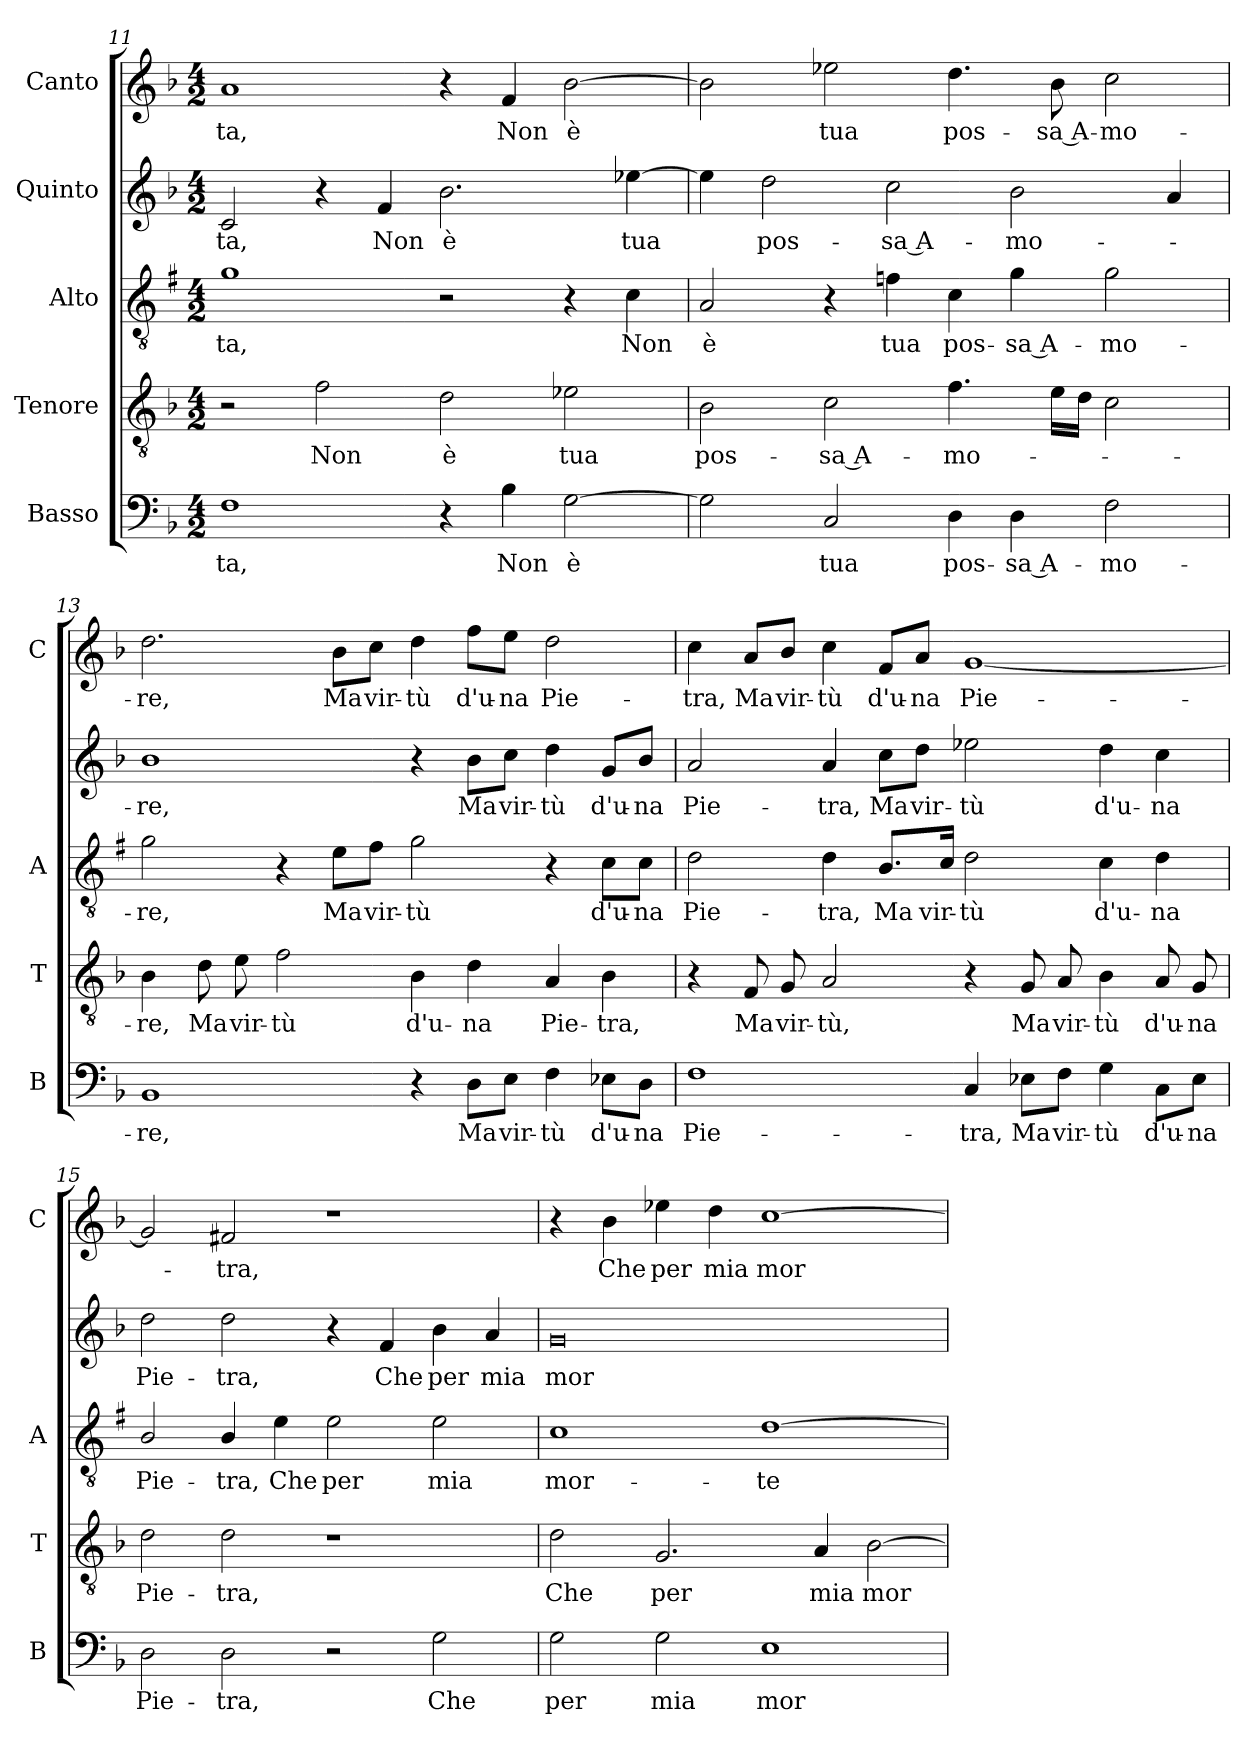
**kern	**text	**kern	**text	**kern	**text	**kern	**text	**kern	**text
*part5	*part5	*part4	*part4	*part3	*part3	*part2	*part2	*part1	*part1
*staff5	*staff5	*staff4	*staff4	*staff3	*staff3	*staff2	*staff2	*staff1	*staff1
*I"Basso	*	*I"Tenore	*	*I"Alto	*	*I"Quinto	*	*I"Canto	*
*I'B	*	*I'T	*	*I'A	*	*	*	*I'C	*
*clefF4	*	*clefGv2	*	*clefGv2	*	*clefG2	*	*clefG2	*
*	*	*	*	*ITrd1c2	*	*	*	*	*
*k[b-]	*	*k[b-]	*	*k[b-]	*	*k[b-]	*	*k[b-]	*
*F:	*	*F:	*	*F:	*	*F:	*	*F:	*
*M4/2	*	*M4/2	*	*M4/2	*	*M4/2	*	*M4/2	*
=11	=11	=11	=11	=11	=11	=11	=11	=11	=11
!	!LO:LY:b	!	!	!	!LO:LY:b	!	!LO:LY:b	!	!LO:LY:b
1F	-ta,	2r	.	1f	-ta,	2c/	-ta,	1a	-ta,
!	!	!	!LO:LY:b	!	!	!	!	!	!
.	.	2f\	Non	.	.	4r	.	.	.
!	!	!	!	!	!	!	!LO:LY:b	!	!
.	.	.	.	.	.	4f/	Non	.	.
!	!	!	!LO:LY:b	!	!	!	!LO:LY:b	!	!
4r	.	2d\	è	2r	.	2.b-\	è	4r	.
!	!LO:LY:b	!	!	!	!	!	!	!	!LO:LY:b
4B-\	Non	.	.	.	.	.	.	4f/	Non
!	!LO:LY:b	!	!LO:LY:b	!	!	!	!	!	!LO:LY:b
[2G\	è	2e-X\	tua	4r	.	.	.	[2b-\	è
!	!	!	!	!	!LO:LY:b	!	!LO:LY:b	!	!
.	.	.	.	4B-\	Non	[4ee-X\	tua	.	.
=12	=12	=12	=12	=12	=12	=12	=12	=12	=12
!	!	!	!LO:LY:b	!	!LO:LY:b	!	!	!	!
2G\]	.	2B-\	pos-	2G/	è	4ee-\]	.	2b-\]	.
!	!	!	!	!	!	!	!LO:LY:b	!	!
.	.	.	.	.	.	2dd\	pos-	.	.
!	!LO:LY:b	!	!LO:LY:b	!	!	!	!	!	!LO:LY:b
2C/	tua	2c\	-sa A-	4r	.	.	.	2ee-X\	tua
!	!	!	!	!	!LO:LY:b	!	!LO:LY:b	!	!
.	.	.	.	4e-X\	tua	2cc\	-sa A-	.	.
!	!LO:LY:b	!	!LO:LY:b	!	!LO:LY:b	!	!	!	!LO:LY:b
4D\	pos-	4.f\	-mo-	4B-\	pos-	.	.	4.dd\	pos-
!	!LO:LY:b	!	!	!	!LO:LY:b	!	!LO:LY:b	!	!
4D\	-sa A-	.	.	4f\	-sa A-	2b-\	-mo-	.	.
!	!	!	!	!	!	!	!	!	!LO:LY:b
.	.	16e\LL	.	.	.	.	.	8b-\	-sa A-
.	.	16d\JJ	.	.	.	.	.	.	.
!	!LO:LY:b	!	!	!	!LO:LY:b	!	!	!	!LO:LY:b
2F\	-mo-	2c\	.	2f\	-mo-	.	.	2cc\	-mo-
.	.	.	.	.	.	4a/	.	.	.
!!LO:LB:g=z
=13	=13	=13	=13	=13	=13	=13	=13	=13	=13
!	!LO:LY:b	!	!LO:LY:b	!	!LO:LY:b	!	!LO:LY:b	!	!LO:LY:b
1BB-	-re,	4B-\	-re,	2f\	-re,	1b-	-re,	2.dd\	-re,
!	!	!	!LO:LY:b	!	!	!	!	!	!
.	.	8d\	Ma	.	.	.	.	.	.
!	!	!	!LO:LY:b	!	!	!	!	!	!
.	.	8e\	vir-	.	.	.	.	.	.
!	!	!	!LO:LY:b	!	!	!	!	!	!
.	.	2f\	-tù	4r	.	.	.	.	.
!	!	!	!	!	!LO:LY:b	!	!	!	!LO:LY:b
.	.	.	.	8d\L	Ma	.	.	8b-\L	Ma
!	!	!	!	!	!LO:LY:b	!	!	!	!LO:LY:b
.	.	.	.	8e\J	vir-	.	.	8cc\J	vir-
!	!	!	!LO:LY:b	!	!LO:LY:b	!	!	!	!LO:LY:b
4r	.	4B-\	d'u-	2f\	-tù	4r	.	4dd\	-tù
!	!LO:LY:b	!	!LO:LY:b	!	!	!	!LO:LY:b	!	!LO:LY:b
8D\L	Ma	4d\	-na	.	.	8b-\L	Ma	8ff\L	d'u-
!	!LO:LY:b	!	!	!	!	!	!LO:LY:b	!	!LO:LY:b
8E\J	vir-	.	.	.	.	8cc\J	vir-	8ee\J	-na
!	!LO:LY:b	!	!LO:LY:b	!	!	!	!LO:LY:b	!	!LO:LY:b
4F\	-tù	4A/	Pie-	4r	.	4dd\	-tù	2dd\	Pie-
!	!LO:LY:b	!	!LO:LY:b	!	!LO:LY:b	!	!LO:LY:b	!	!
8E-X\L	d'u-	4B-\	-tra,	8B-\L	d'u-	8g/L	d'u-	.	.
!	!LO:LY:b	!	!	!	!LO:LY:b	!	!LO:LY:b	!	!
8D\J	-na	.	.	8B-\J	-na	8b-/J	-na	.	.
=14	=14	=14	=14	=14	=14	=14	=14	=14	=14
!	!LO:LY:b	!	!	!	!LO:LY:b	!	!LO:LY:b	!	!LO:LY:b
1F	Pie-	4r	.	2c\	Pie-	2a/	Pie-	4cc\	-tra,
!	!	!	!LO:LY:b	!	!	!	!	!	!LO:LY:b
.	.	8F/	Ma	.	.	.	.	8a/L	Ma
!	!	!	!LO:LY:b	!	!	!	!	!	!LO:LY:b
.	.	8G/	vir-	.	.	.	.	8b-/J	vir-
!	!	!	!LO:LY:b	!	!LO:LY:b	!	!LO:LY:b	!	!LO:LY:b
.	.	2A/	-tù,	4c\	-tra,	4a/	-tra,	4cc\	-tù
!	!	!	!	!	!LO:LY:b	!	!LO:LY:b	!	!LO:LY:b
.	.	.	.	8.A/L	Ma	8cc\L	Ma	8f/L	d'u-
!	!	!	!	!	!	!	!LO:LY:b	!	!LO:LY:b
.	.	.	.	.	.	8dd\J	vir-	8a/J	-na
!	!	!	!	!	!LO:LY:b	!	!	!	!
.	.	.	.	16B-/Jk	vir-	.	.	.	.
!	!LO:LY:b	!	!	!	!LO:LY:b	!	!LO:LY:b	!	!LO:LY:b
4C/	-tra,	4r	.	2c\	-tù	2ee-X\	-tù	[1g	Pie-
!	!LO:LY:b	!	!LO:LY:b	!	!	!	!	!	!
8E-X\L	Ma	8G/	Ma	.	.	.	.	.	.
!	!LO:LY:b	!	!LO:LY:b	!	!	!	!	!	!
8F\J	vir-	8A/	vir-	.	.	.	.	.	.
!	!LO:LY:b	!	!LO:LY:b	!	!LO:LY:b	!	!LO:LY:b	!	!
4G\	-tù	4B-\	-tù	4B-\	d'u-	4dd\	d'u-	.	.
!	!LO:LY:b	!	!LO:LY:b	!	!LO:LY:b	!	!LO:LY:b	!	!
8C\L	d'u-	8A/	d'u-	4c\	-na	4cc\	-na	.	.
!	!LO:LY:b	!	!LO:LY:b	!	!	!	!	!	!
8E-\J	-na	8G/	-na	.	.	.	.	.	.
!!LO:PB:g=z
=15	=15	=15	=15	=15	=15	=15	=15	=15	=15
!	!LO:LY:b	!	!LO:LY:b	!	!LO:LY:b	!	!LO:LY:b	!	!
2D\	Pie-	2d\	Pie-	2A/	Pie-	2dd\	Pie-	2g/]	.
!	!LO:LY:b	!	!LO:LY:b	!	!LO:LY:b	!	!LO:LY:b	!	!LO:LY:b
2D\	-tra,	2d\	-tra,	4A/	-tra,	2dd\	-tra,	2f#X/	-tra,
!	!	!	!	!	!LO:LY:b	!	!	!	!
.	.	.	.	4d\	Che	.	.	.	.
!	!	!	!	!	!LO:LY:b	!	!	!	!
2r	.	1r	.	2d\	per	4r	.	1r	.
!	!	!	!	!	!	!	!LO:LY:b	!	!
.	.	.	.	.	.	4f/	Che	.	.
!	!LO:LY:b	!	!	!	!LO:LY:b	!	!LO:LY:b	!	!
2G\	Che	.	.	2d\	mia	4b-\	per	.	.
!	!	!	!	!	!	!	!LO:LY:b	!	!
.	.	.	.	.	.	4a/	mia	.	.
=16	=16	=16	=16	=16	=16	=16	=16	=16	=16
!	!LO:LY:b	!	!LO:LY:b	!	!LO:LY:b	!	!LO:LY:b	!	!
2G\	per	2d\	Che	1B-	mor-	0g	mor-	4r	.
!	!	!	!	!	!	!	!	!	!LO:LY:b
.	.	.	.	.	.	.	.	4b-\	Che
!	!LO:LY:b	!	!LO:LY:b	!	!	!	!	!	!LO:LY:b
2G\	mia	2.G/	per	.	.	.	.	4ee-X\	per
!	!	!	!	!	!	!	!	!	!LO:LY:b
.	.	.	.	.	.	.	.	4dd\	mia
!	!LO:LY:b	!	!	!	!LO:LY:b	!	!	!	!LO:LY:b
1E	mor-	.	.	[1c	-te	.	.	[1cc	mor-
!	!	!	!LO:LY:b	!	!	!	!	!	!
.	.	4A/	mia	.	.	.	.	.	.
!	!	!	!LO:LY:b	!	!	!	!	!	!
.	.	[2B-\	mor-	.	.	.	.	.	.
=	=	=	=	=	=	=	=	=	=
*-	*-	*-	*-	*-	*-	*-	*-	*-	*-
